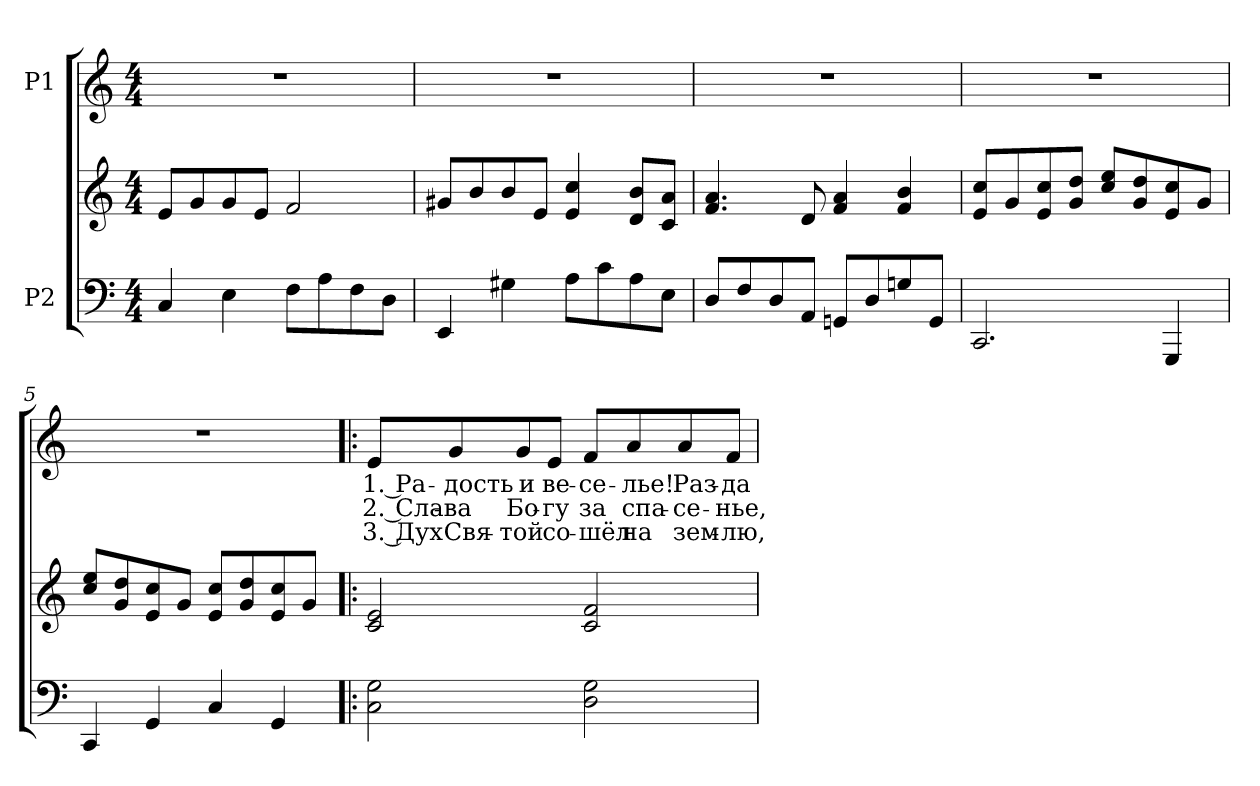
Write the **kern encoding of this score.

**kern	**kern	**kern	**text	**text	**text
*part2	*part2	*part1	*part1	*part1	*part1
*staff3	*staff2	*staff1	*staff1	*staff1	*staff1
*I"P2	*	*I"P1	*	*	*
!!LO:PB:g=z
*clefF4	*clefG2	*clefG2	*	*	*
*k[]	*k[]	*k[]	*	*	*
*C:	*C:	*C:	*	*	*
*M4/4	*M4/4	*M4/4	*	*	*
=1	=1	=1	=1	=1	=1
4Ci/	8ei/L	1r	.	.	.
.	8gi/	.	.	.	.
4Ei\	8gi/	.	.	.	.
.	8ei/J	.	.	.	.
8Fi\L	2fi/	.	.	.	.
8Ai\	.	.	.	.	.
8Fi\	.	.	.	.	.
8Di\J	.	.	.	.	.
=2	=2	=2	=2	=2	=2
4EEi/	8g#Xi/L	1r	.	.	.
.	8bi/	.	.	.	.
4G#Xi\	8bi/	.	.	.	.
.	8ei/J	.	.	.	.
8Ai\L	4ei/ 4cci	.	.	.	.
8ci\	.	.	.	.	.
8Ai\	8di/ 8biL	.	.	.	.
8Ei\J	8ci/ 8aiJ	.	.	.	.
=3	=3	=3	=3	=3	=3
8Di/L	4.fi/ 4.ai	1r	.	.	.
8Fi/	.	.	.	.	.
8Di/	.	.	.	.	.
8AAi/J	8di/	.	.	.	.
8GGni/L	4fi/ 4ai	.	.	.	.
8Di/	.	.	.	.	.
8Gni/	4fi/ 4bi	.	.	.	.
8GGi/J	.	.	.	.	.
=4	=4	=4	=4	=4	=4
2.CCi/	8ei/ 8cciL	1r	.	.	.
.	8gi/	.	.	.	.
.	8ei/ 8cci	.	.	.	.
.	8gi/ 8ddiJ	.	.	.	.
.	8cci/ 8eeiL	.	.	.	.
.	8gi/ 8ddi	.	.	.	.
4GGGi/	8ei/ 8cci	.	.	.	.
.	8gi/J	.	.	.	.
!!LO:LB:g=z
=5	=5	=5	=5	=5	=5
4CCi/	8cci/ 8eeiL	1r	.	.	.
.	8gi/ 8ddi	.	.	.	.
4GGi/	8ei/ 8cci	.	.	.	.
.	8gi/J	.	.	.	.
4Ci/	8ei/ 8cciL	.	.	.	.
.	8gi/ 8ddi	.	.	.	.
4GGi/	8ei/ 8cci	.	.	.	.
.	8gi/J	.	.	.	.
=6!|:	=6!|:	=6!|:	=6!|:	=6!|:	=6!|:
!	!	!	!LO:LY:b:color=#000000	!LO:LY:b:color=#000000	!LO:LY:b:color=#000000
2Ci\ 2Gi	2ci/ 2ei	8ei/L	1. Ра-	2. Сла-	3. Дух
!	!	!	!LO:LY:b:color=#000000	!LO:LY:b:color=#000000	!LO:LY:b:color=#000000
.	.	8gi/	-дость	-ва	Свя-
!	!	!	!LO:LY:b:color=#000000	!LO:LY:b:color=#000000	!LO:LY:b:color=#000000
.	.	8gi/	и	Бо-	-той
!	!	!	!LO:LY:b:color=#000000	!LO:LY:b:color=#000000	!LO:LY:b:color=#000000
.	.	8ei/J	ве-	-гу	со-
!	!	!	!LO:LY:b:color=#000000	!LO:LY:b:color=#000000	!LO:LY:b:color=#000000
2Di\ 2Gi	2ci/ 2fi	8fi/L	-се-	за	-шёл
!	!	!	!LO:LY:b:color=#000000	!LO:LY:b:color=#000000	!LO:LY:b:color=#000000
.	.	8ai/	-лье!	спа-	на
!	!	!	!LO:LY:b:color=#000000	!LO:LY:b:color=#000000	!LO:LY:b:color=#000000
.	.	8ai/	Раз-	-се-	зем-
!	!	!	!LO:LY:b:color=#000000	!LO:LY:b:color=#000000	!LO:LY:b:color=#000000
.	.	8fi/J	-да-	-нье,	-лю,
=	=	=	=	=	=
*-	*-	*-	*-	*-	*-
